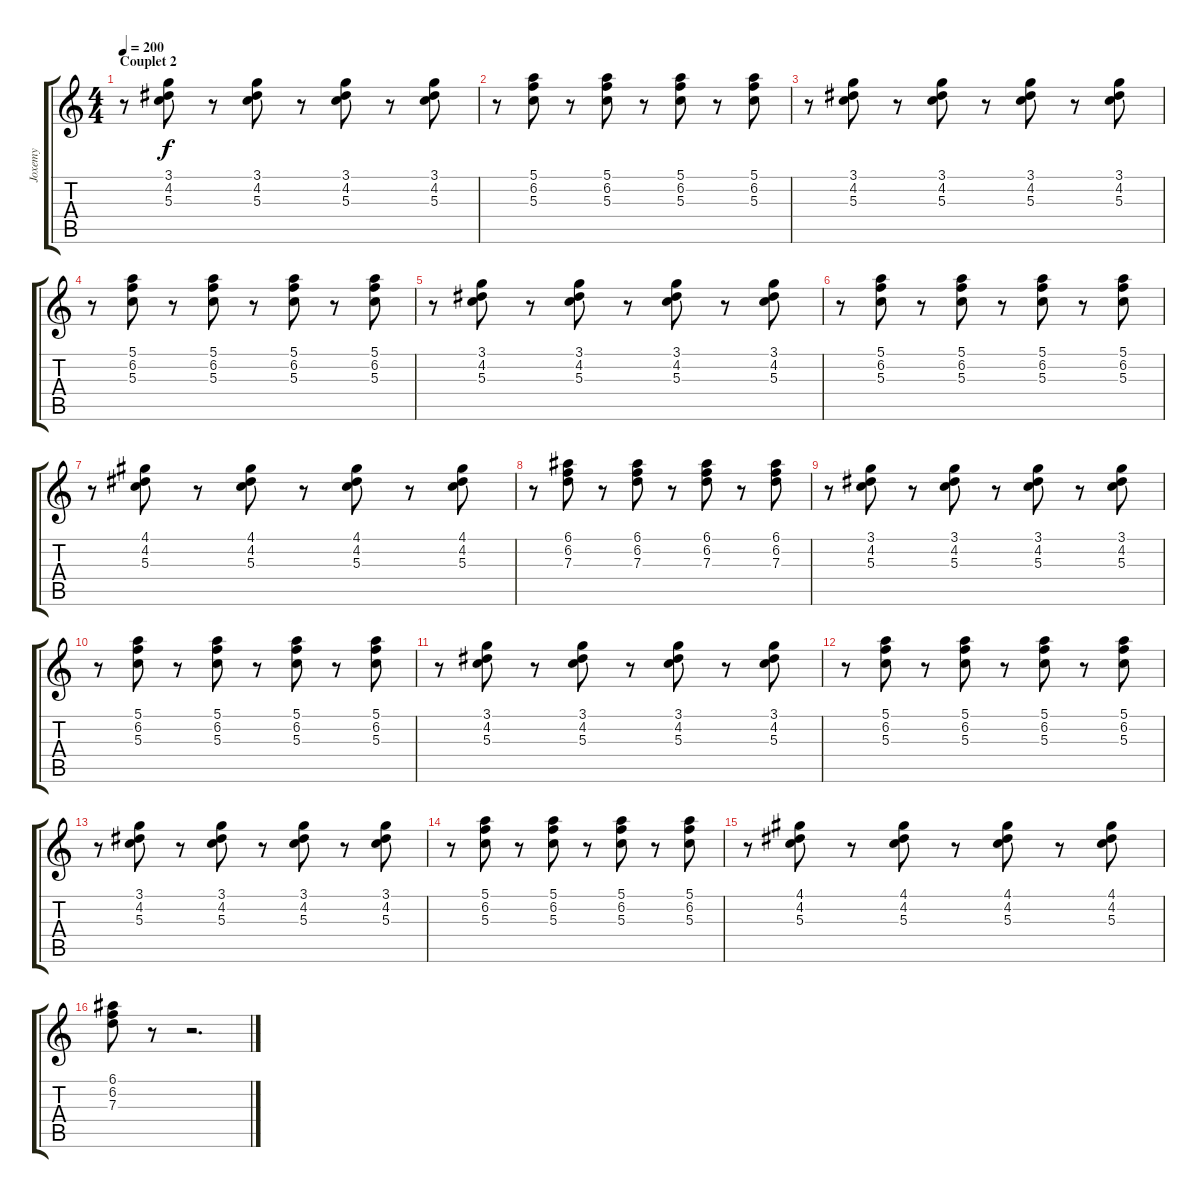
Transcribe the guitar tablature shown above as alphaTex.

\track ("Joxemy" "Joxemy") {instrument electricguitarmuted}
\staff {score tabs}
\tuning (E4 B3 G3 D3 A2 E2) {hide}
\ts (4 4)
\section ("" "Couplet 2")
\tempo 200
\clef g2
\ks c
r.8{dy f} (3.1 4.2 5.3).8 r.8 (3.1 4.2 5.3).8 r.8 (3.1 4.2 5.3).8 r.8 (3.1 4.2 5.3).8 |
r.8 (5.1 6.2 5.3).8 r.8 (5.1 6.2 5.3).8 r.8 (5.1 6.2 5.3).8 r.8 (5.1 6.2 5.3).8 |
r.8 (3.1 4.2 5.3).8 r.8 (3.1 4.2 5.3).8 r.8 (3.1 4.2 5.3).8 r.8 (3.1 4.2 5.3).8 |
r.8 (5.1 6.2 5.3).8 r.8 (5.1 6.2 5.3).8 r.8 (5.1 6.2 5.3).8 r.8 (5.1 6.2 5.3).8 |
r.8 (3.1 4.2 5.3).8 r.8 (3.1 4.2 5.3).8 r.8 (3.1 4.2 5.3).8 r.8 (3.1 4.2 5.3).8 |
r.8 (5.1 6.2 5.3).8 r.8 (5.1 6.2 5.3).8 r.8 (5.1 6.2 5.3).8 r.8 (5.1 6.2 5.3).8 |
r.8 (4.1 4.2 5.3).8 r.8 (4.1 4.2 5.3).8 r.8 (4.1 4.2 5.3).8 r.8 (4.1 4.2 5.3).8 |
r.8 (6.1 6.2 7.3).8 r.8 (6.1 6.2 7.3).8 r.8 (6.1 6.2 7.3).8 r.8 (6.1 6.2 7.3).8 |
r.8 (3.1 4.2 5.3).8 r.8 (3.1 4.2 5.3).8 r.8 (3.1 4.2 5.3).8 r.8 (3.1 4.2 5.3).8 |
r.8 (5.1 6.2 5.3).8 r.8 (5.1 6.2 5.3).8 r.8 (5.1 6.2 5.3).8 r.8 (5.1 6.2 5.3).8 |
r.8 (3.1 4.2 5.3).8 r.8 (3.1 4.2 5.3).8 r.8 (3.1 4.2 5.3).8 r.8 (3.1 4.2 5.3).8 |
r.8 (5.1 6.2 5.3).8 r.8 (5.1 6.2 5.3).8 r.8 (5.1 6.2 5.3).8 r.8 (5.1 6.2 5.3).8 |
r.8 (3.1 4.2 5.3).8 r.8 (3.1 4.2 5.3).8 r.8 (3.1 4.2 5.3).8 r.8 (3.1 4.2 5.3).8 |
r.8 (5.1 6.2 5.3).8 r.8 (5.1 6.2 5.3).8 r.8 (5.1 6.2 5.3).8 r.8 (5.1 6.2 5.3).8 |
r.8 (4.1 4.2 5.3).8 r.8 (4.1 4.2 5.3).8 r.8 (4.1 4.2 5.3).8 r.8 (4.1 4.2 5.3).8 |
(6.1 6.2 7.3).8 r.8 r.2{d}
